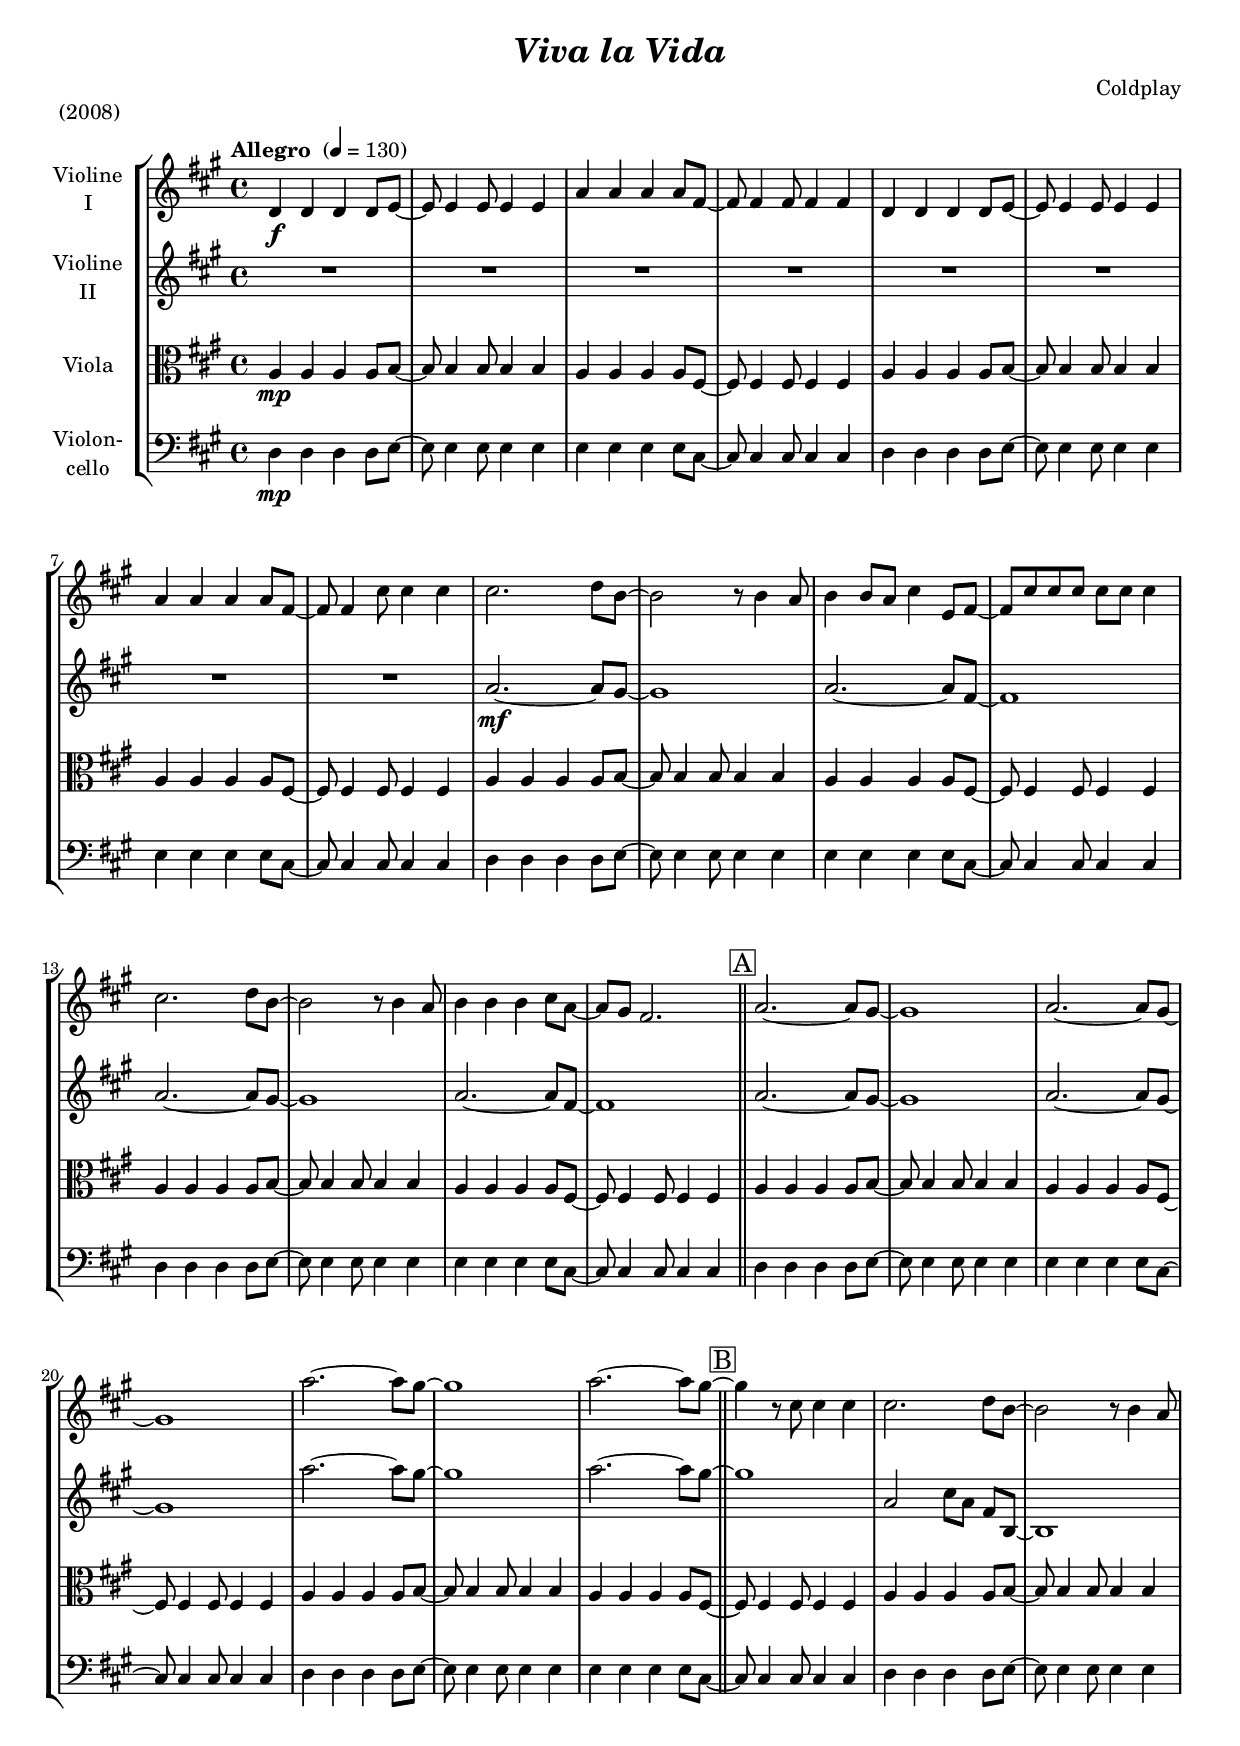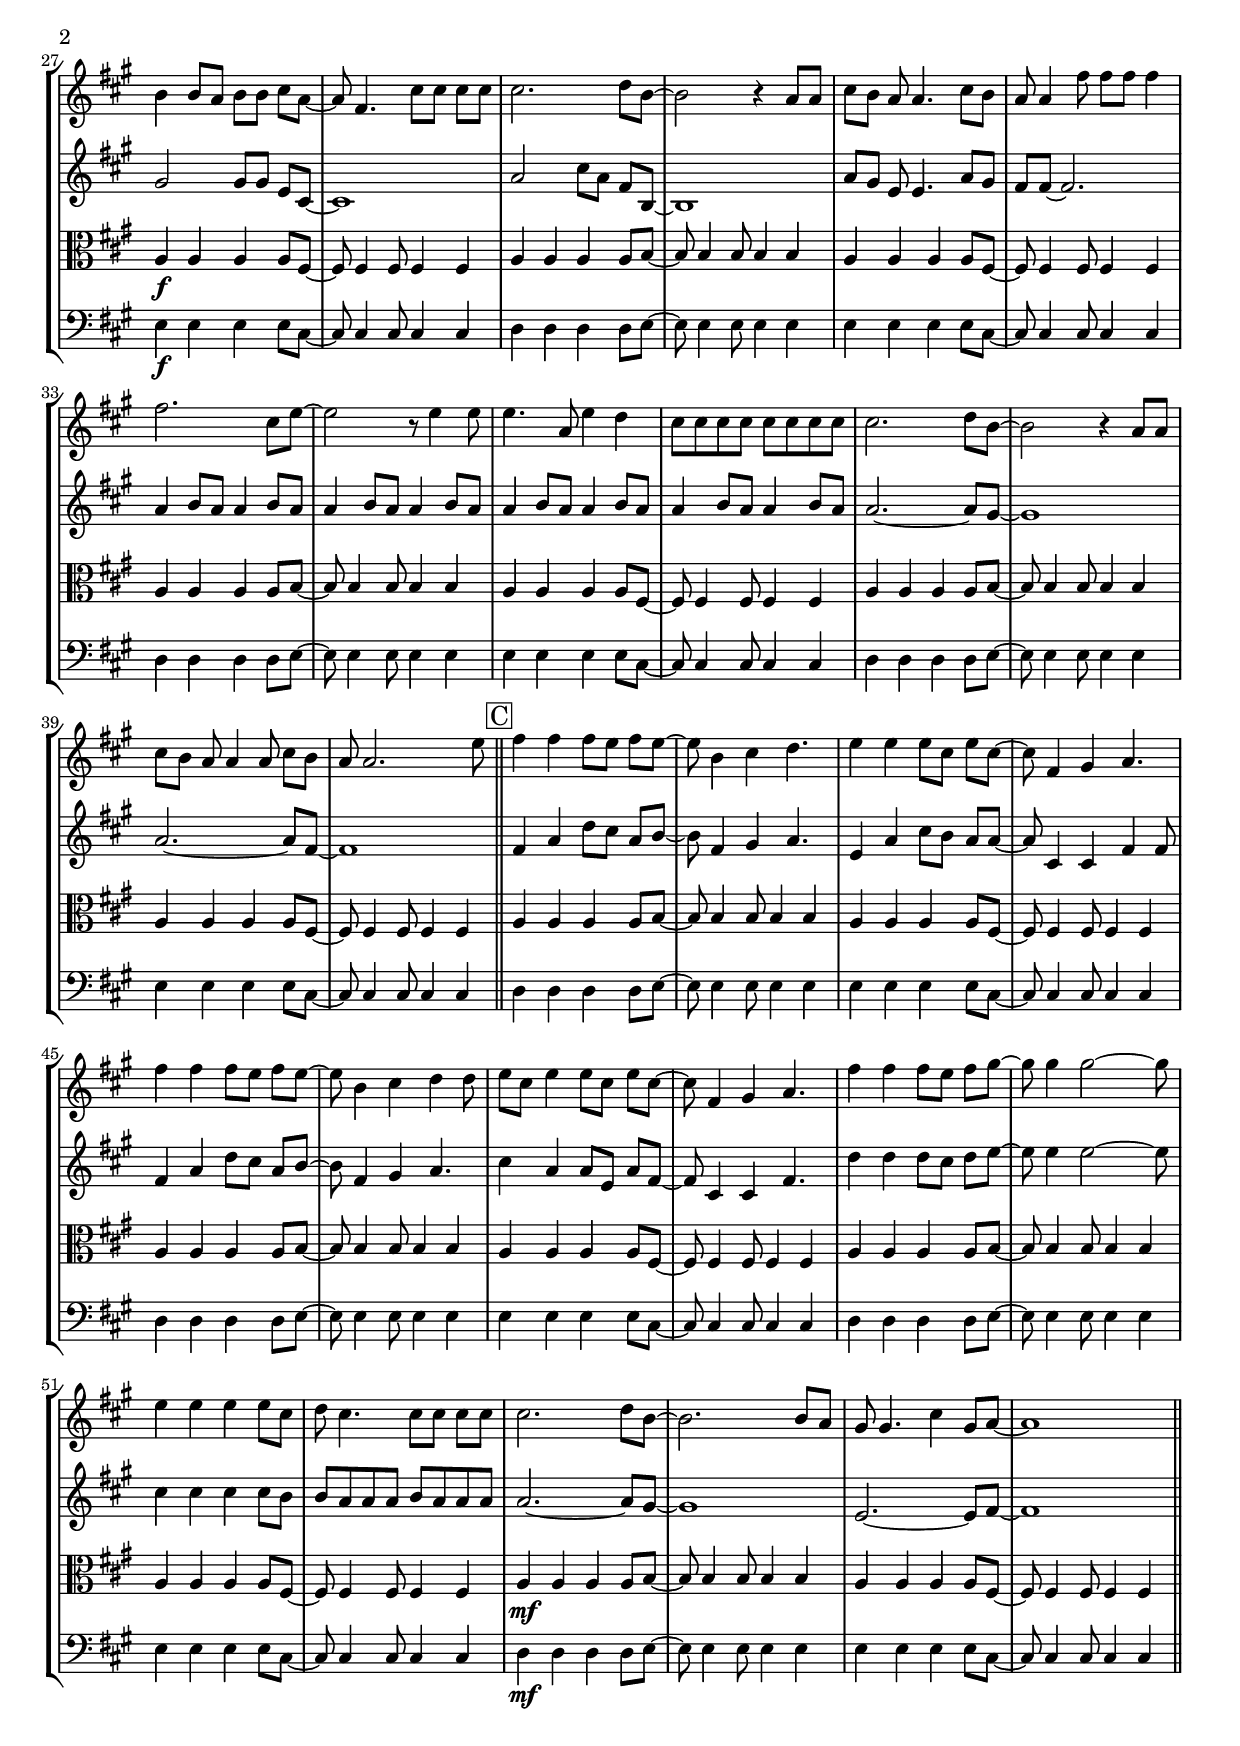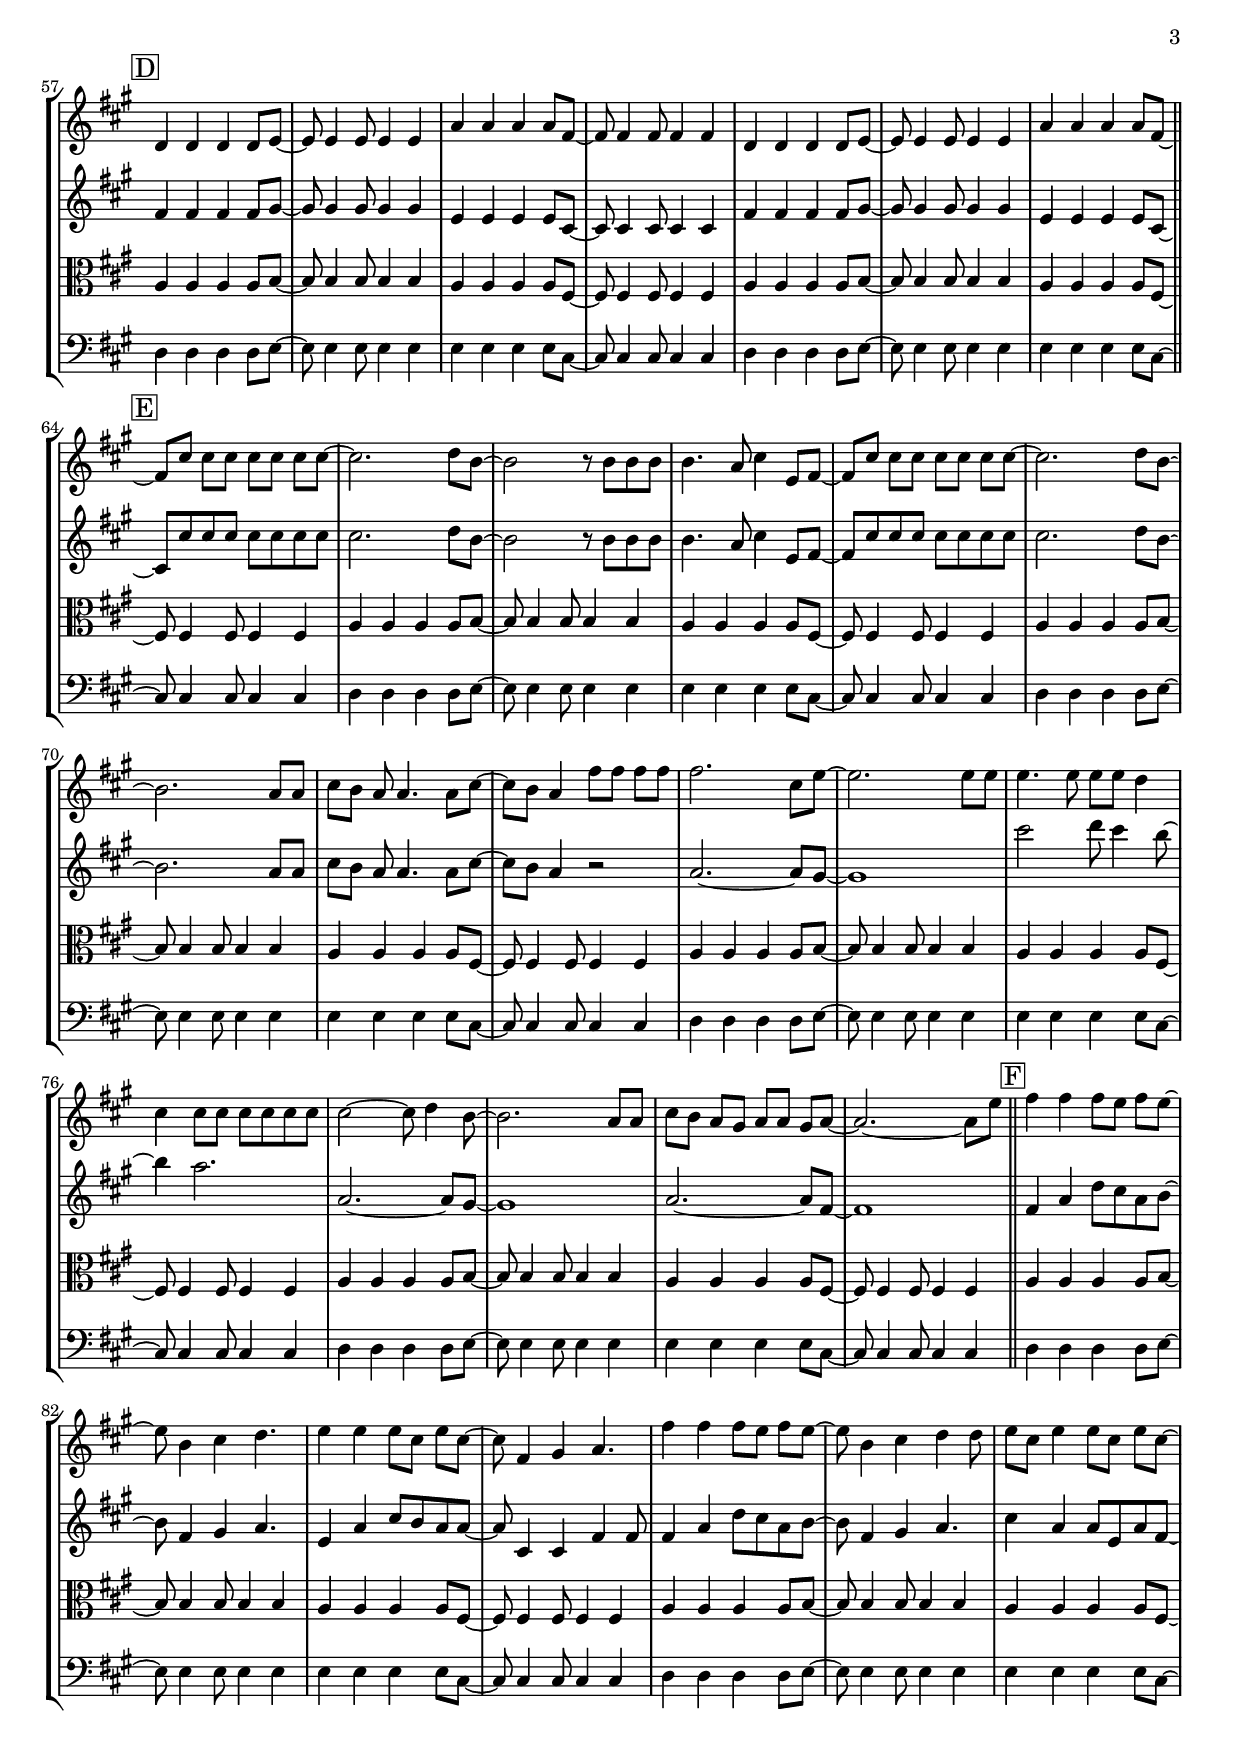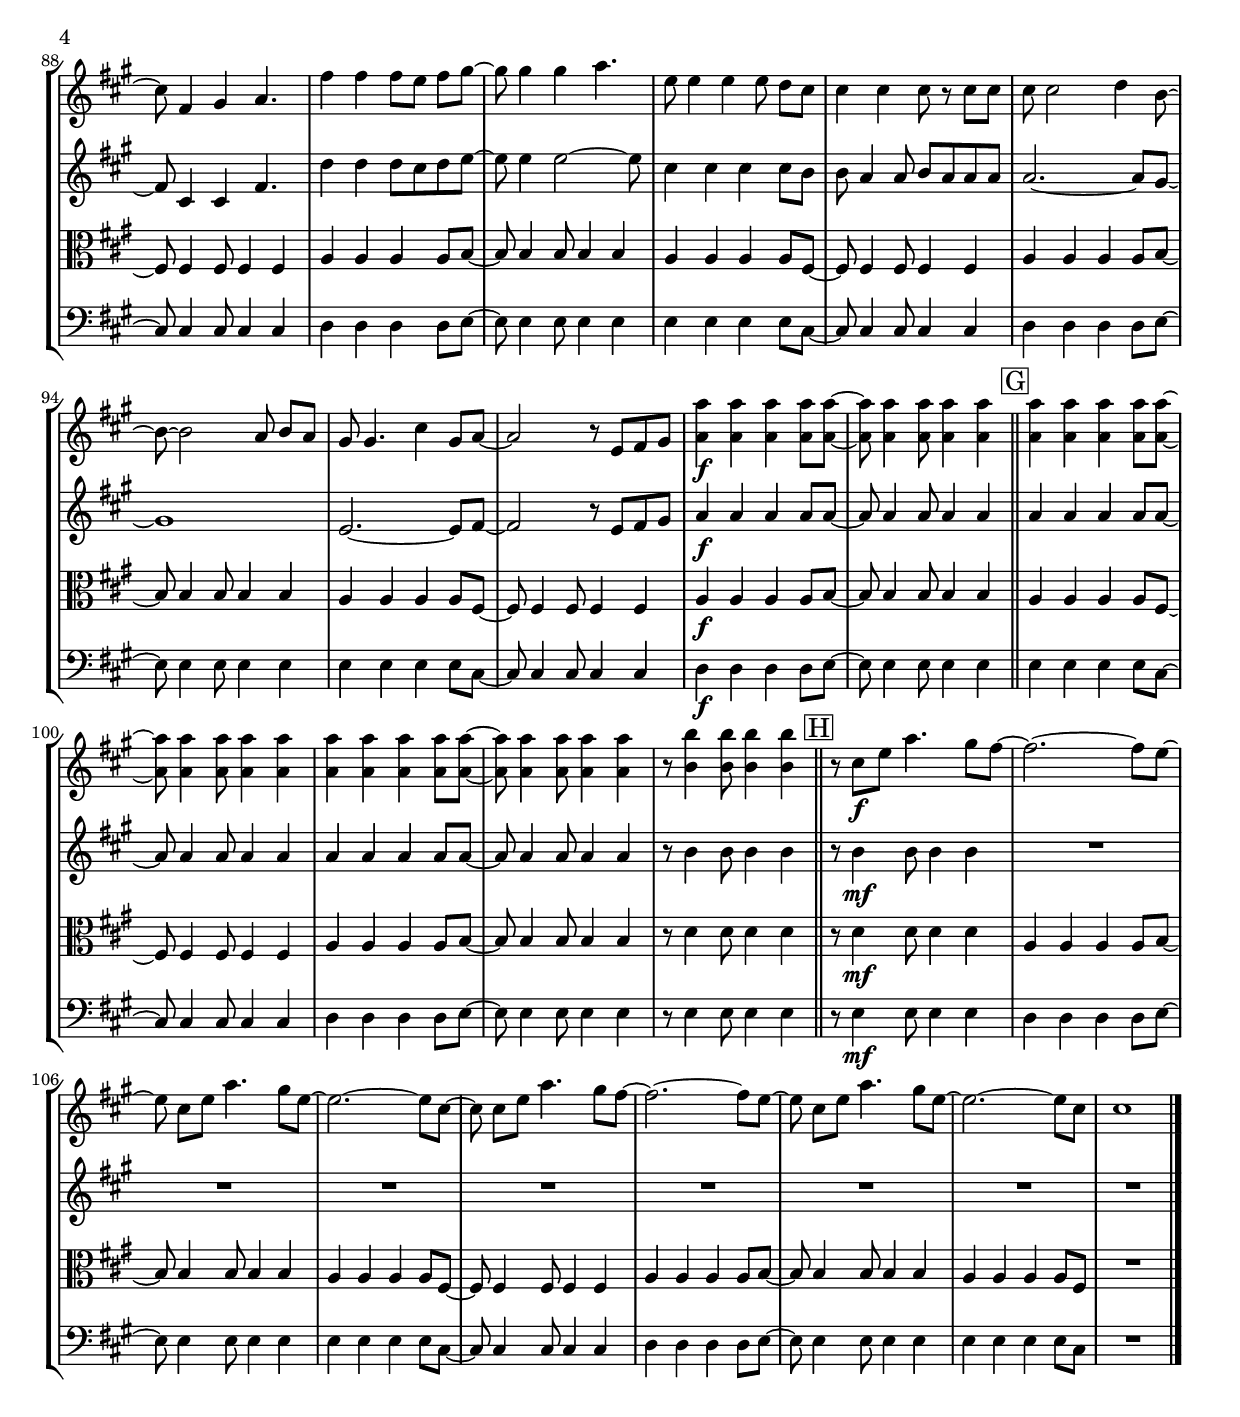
\version "2.18.2"
\include "deutsch.ly"
  
#(set-global-staff-size 18.35)

\header {
  title     = \markup \bold \italic "Viva la Vida"
  composer  = "Coldplay"
%  arranger  = ""
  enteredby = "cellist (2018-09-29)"
  piece     = "(2008)"
}

voiceconsts = {
  \key a \major
  \time 4/4
  \clef "treble"
%  \numericTimeSignature
  \compressFullBarRests
  % Set default beaming for all staves
  \set Timing.beamExceptions = #'()
  \set Timing.baseMoment     = #(ly:make-moment 1 4)
  \set Timing.beatStructure  = #'(1 1 1 1)
  \tempo "Allegro " 4=130
}

micl = "clarinet"
mifl = "flute"
miob = "oboe"
mifh = "french horn"
misx = "tenor sax"
mist = "string ensemble 1"
miba = "cello"

boxa = { \bar "||" \mark \markup \box "A" }
boxb = { \bar "||" \mark \markup \box "B" }
boxc = { \bar "||" \mark \markup \box "C" }
boxd = { \bar "||" \mark \markup \box "D" }
boxe = { \bar "||" \mark \markup \box "E" }
boxf = { \bar "||" \mark \markup \box "F" }
boxg = { \bar "||" \mark \markup \box "G" }
boxh = { \bar "||" \mark \markup \box "H" }

va = \relative c' {
  \voiceconsts

  d4\f d d d8 e~
  e e4 e8 e4 e
  a a a a8 fis~
  fis fis4 fis8 fis4 fis
  d d d d8 e~
  e e4 e8 e4 e
  
  a a a a8 fis~
  fis fis4 cis'8 cis4 cis
  cis2. d8 h~
  h2 r8 h4 a8
  h4 h8 a cis4 e,8 fis~

  fis[ cis' cis cis] cis cis cis4
  cis2. d8 h~
  h2 r8 h4 a8
  h4 h h cis8 a~
  a gis fis2. \boxa

  a~ a8 gis~
  gis1
  a2.~ a8 gis~
  gis1
  a'2.~ a8 gis~
  gis1
  a2.~ a8 gis~ \boxb
  gis4 r8 cis, cis4 cis
  cis2. d8 h~

  h2 r8 h4 a8
  h4 h8 a h h cis a~
  a fis4. cis'8 cis cis cis
  cis2. d8 h~

  h2 r4 a8 a
  cis h a a4. cis8 h
  a a4 fis'8 fis fis fis4
  fis2. cis8 e~

  e2 r8 e4 e8
  e4. a,8 e'4 d
  cis8[ cis cis cis] cis[ cis cis cis]
  cis2. d8 h~

  h2 r4 a8 a
  cis h a a4 a8 cis h
  a a2. e'8 \boxc
  fis4 fis fis8 e fis e~
  e h4 cis d4.

  e4 e e8 cis e cis~
  cis fis,4 gis a4.
  fis'4 fis fis8 e fis e~
  e h4 cis d d8

  e cis e4 e8 cis e cis~
  cis fis,4 gis a4.
  fis'4 fis fis8 e fis gis~
  gis gis4 gis2~ gis8

  e4 e e e8 cis
  d cis4. cis8 cis cis cis
  cis2. d8 h~
  h2. h8 a

  gis gis4. cis4 gis8 a~
  a1 \boxd
  d,4 d d d8 e~
  e e4 e8 e4 e
  a a a a8 fis~
  fis fis4 fis8 fis4 fis

  d d d d8 e~
  e e4 e8 e4 e
  a a a a8 fis~ \boxe
  fis cis' cis cis cis cis cis cis~
  cis2. d8 h~

  h2 r8 h[ h h]
  h4. a8 cis4 e,8 fis~
  fis cis' cis cis cis cis cis cis~

  cis2. d8 h~
  h2. a8 a
  cis h a a4. a8 cis~
  cis h a4 fis'8 fis fis fis

  fis2. cis8 e~
  e2. e8 e
  e4. e8 e e d4
  cis cis8 cis cis[ cis cis cis]
  cis2~ cis8 d4 h8~

  h2. a8 a
  cis h a gis a a gis a~
  a2.~ a8 e' \boxf
  fis4 fis fis8 e fis e~

  e h4 cis d4.
  e4 e e8 cis e cis~
  cis fis,4 gis a4.
  fis'4 fis fis8 e fis e~

  e h4 cis d4 d8
  e cis e4 e8 cis e cis~
  cis fis,4 gis a4.
  fis'4 fis fis8 e fis gis~

  gis gis4 gis a4.
  e8 e4 e e8 d cis
  cis4 cis cis8 r cis cis
  cis cis2 d4 h8~

  h~ h2 a8 h a
  gis gis4. cis4 gis8 a~
  a2 r8 e[ fis gis]
  <a a'>4\f <a a'> <a a'> <a a'>8 <a a'>~
  <a a'> <a a'>4 <a a'>8 <a a'>4 <a a'> \boxg

  <a a'> <a a'> <a a'> <a a'>8 <a a'>~
  <a a'> <a a'>4 <a a'>8 <a a'>4 <a a'>
  <a a'> <a a'> <a a'> <a a'>8 <a a'>~
  <a a'> <a a'>4 <a a'>8 <a a'>4 <a a'>
  r8 <h h'>4 <h h'>8 <h h'>4 <h h'> \boxh

  r8 cis[\f e] a4. gis8 fis~
  fis2.~ fis8 e~
  e cis[ e] a4. gis8 e~
  e2.~ e8 cis~
  cis cis[ e] a4. gis8 fis~
  fis2.~ fis8 e~
  e cis[ e] a4. gis8 e~

  e2.~ e8 cis
  cis1 \bar "|."
}

vb = \relative c'' {
  \voiceconsts

  R1*8
  a2.~\mf a8 gis~
  gis1
  a2.~ a8 fis~
  fis1
  a2.~ a8 gis~
  gis1
  a2.~ a8 fis~
  fis1 \boxa
  a2.~ a8 gis~

  gis1
  a2.~ a8 gis~
  gis1
  a'2.~ a8 gis~
  gis1
  a2.~ a8 gis~ \boxb
  gis1
  a,2 cis8 a fis h,~
  h1
  gis'2 gis8 gis e cis~

  cis1
  a'2 cis8 a fis h,~
  h1
  a'8 gis e e4. a8 gis
  fis fis~ fis2.
  a4 h8 a a4 h8 a
  a4 h8 a a4 h8 a
  a4 h8 a a4 h8 a

  a4 h8 a a4 h8 a
  a2.~ a8 gis~
  gis1
  a2.~ a8 fis~
  fis1 \boxc
  fis4 a d8 cis a h~
  h fis4 gis a4.
  e4 a cis8 h a a~

  a cis,4 cis fis fis8
  fis 4 a d8 cis a h~
  h fis4 gis a4.
  cis4 a a8 e a fis~
  fis cis4 cis fis4.
  d'4 d d8 cis d e~

  e e4 e2~ e8
  cis4 cis cis cis8 h
  h[ a a a] h[ a a a]
  a2.~ a8 gis~
  gis1
  e2.~ e8 fis~
  fis1 \boxd
  fis4 fis fis fis8 gis~

  gis gis4 gis8 gis4 gis
  e e e e8 cis~
  cis cis4 cis8 cis4 cis
  fis fis fis fis8 gis~
  gis gis4 gis8 gis4 gis
  e e e e8 cis~

  cis[ cis' cis cis] cis[ cis cis cis]
  cis2. d8 h~
  h2 r8 h[ h h]
  h4. a8 cis4 e,8 fis~
  fis[ cis' cis cis] cis[ cis cis cis]
  cis2. d8 h~

  h2. a8 a
  cis h a a4. a8 cis~
  cis h a4 r2
  a2.~ a8 gis~
  gis1
  cis'2 d8 cis4 h8~
  h4 a2.
  a,~ a8 gis~

  gis1
  a2.~ a8 fis~
  fis1
  fis4 a d8[ cis a h]~
  h fis4 gis a4.
  e4 a cis8[ h a a]~
  a cis,4 cis fis fis8

  fis4 a d8[ cis a h]~
  h fis4 gis a4.
  cis4 a a8[ e a fis]~
  fis cis4 cis fis4.
  d'4 d d8[ cis d e]~
  e e4 e2~ e8
  cis4 cis cis cis8 h

  h a4 a8 h[ a a a]
  a2.~ a8 gis~
  gis1
  e2.~ e8 fis~
  fis2 r8 e[ fis gis]
  a4\f a a a8 a~
  a a4 a8 a4 a \boxg

  a a a a8 a~
  a a4 a8 a4 a
  a a a a8 a~
  a a4 a8 a4 a
  r8 h4 h8 h4 h \boxh
  r8 h4\mf h8 h4 h
  R1*8 \bar "|."
}

vc = \relative c' {
  \voiceconsts
  \clef "alto"

  a4\mp a a a8 h~
  h h4 h8 h4 h
  a4 a a a8 fis~
  fis fis4 fis8 fis4 fis
  a a a a8 h~
  h h4 h8 h4 h
  
  a4 a a a8 fis~
  fis fis4 fis8 fis4 fis
  a a a a8 h~
  h h4 h8 h4 h
  a4 a a a8 fis~
  fis fis4 fis8 fis4 fis
  
  a a a a8 h~
  h h4 h8 h4 h
  a4 a a a8 fis~
  fis fis4 fis8 fis4 fis \boxa
  a a a a8 h~
  h h4 h8 h4 h
  
  a4 a a a8 fis~
  fis fis4 fis8 fis4 fis
  a a a a8 h~
  h h4 h8 h4 h
  a4 a a a8 fis~ \boxb
  fis fis4 fis8 fis4 fis
  
  a a a a8 h~
  h h4 h8 h4 h
  a4\f a a a8 fis~
  fis fis4 fis8 fis4 fis
  a a a a8 h~
  h h4 h8 h4 h
  
  a4 a a a8 fis~
  fis fis4 fis8 fis4 fis
  a a a a8 h~
  h h4 h8 h4 h
  a4 a a a8 fis~
  fis fis4 fis8 fis4 fis
  
  a a a a8 h~
  h h4 h8 h4 h
  a4 a a a8 fis~
  fis fis4 fis8 fis4 fis \boxc
  a a a a8 h~
  h h4 h8 h4 h
  
  a4 a a a8 fis~
  fis fis4 fis8 fis4 fis
  a a a a8 h~
  h h4 h8 h4 h
  a4 a a a8 fis~
  fis fis4 fis8 fis4 fis
  
  a a a a8 h~
  h h4 h8 h4 h
  a4 a a a8 fis~
  fis fis4 fis8 fis4 fis
  a\mf a a a8 h~
  h h4 h8 h4 h
  a4 a a a8 fis~
  fis fis4 fis8 fis4 fis \boxd
  a a a a8 h~
  h h4 h8 h4 h
  a4 a a a8 fis~
  fis fis4 fis8 fis4 fis

  a a a a8 h~
  h h4 h8 h4 h
  a4 a a a8 fis~ \boxe
  fis fis4 fis8 fis4 fis
  a a a a8 h~
  h h4 h8 h4 h
  
  a4 a a a8 fis~
  fis fis4 fis8 fis4 fis
  a a a a8 h~
  h h4 h8 h4 h
  a4 a a a8 fis~
  fis fis4 fis8 fis4 fis
  
  a a a a8 h~
  h h4 h8 h4 h
  a4 a a a8 fis~
  fis fis4 fis8 fis4 fis
  a a a a8 h~
  h h4 h8 h4 h
  
  a4 a a a8 fis~
  fis fis4 fis8 fis4 fis \boxf
  a a a a8 h~
  h h4 h8 h4 h
  a4 a a a8 fis~
  fis fis4 fis8 fis4 fis
  
  a a a a8 h~
  h h4 h8 h4 h
  a4 a a a8 fis~
  fis fis4 fis8 fis4 fis
  a a a a8 h~
  h h4 h8 h4 h
  
  a4 a a a8 fis~
  fis fis4 fis8 fis4 fis
  a a a a8 h~
  h h4 h8 h4 h
  a4 a a a8 fis~
  fis fis4 fis8 fis4 fis
  
  a\f a a a8 h~
  h h4 h8 h4 h \boxg
  a4 a a a8 fis~
  fis fis4 fis8 fis4 fis
  a a a a8 h~
  h h4 h8 h4 h

  r8 d4 d8 d4 d \boxh
  r8 d4\mf d8 d4 d
  a a a a8 h~
  h h4 h8 h4 h
  a a a a8 fis~
  fis fis4 fis8 fis4 fis

  a a a a8 h~
  h h4 h8 h4 h
  a a a a8 fis
  R1 \bar "|."
}

vd = \relative c {
  \voiceconsts
  \clef "bass"

  d4\mp d d d8 e~
  e e4 e8 e4 e
  e e e e8 cis~
  cis cis4 cis8 cis4 cis
  d d d d8 e~
  e e4 e8 e4 e
  
  e e e e8 cis~
  cis cis4 cis8 cis4 cis
  d d d d8 e~
  e e4 e8 e4 e
  e e e e8 cis~
  cis cis4 cis8 cis4 cis
  d d d d8 e~
  
  e e4 e8 e4 e
  e e e e8 cis~
  cis cis4 cis8 cis4 cis \boxa
  d d d d8 e~
  e e4 e8 e4 e
  e e e e8 cis~
  
  cis cis4 cis8 cis4 cis
  d d d d8 e~
  e e4 e8 e4 e
  e e e e8 cis~ \boxb
  cis cis4 cis8 cis4 cis
  d d d d8 e~
  
  e e4 e8 e4 e
  e\f e e e8 cis~
  cis cis4 cis8 cis4 cis
  d d d d8 e~
  e e4 e8 e4 e
  e e e e8 cis~
  cis cis4 cis8 cis4 cis
  
  d d d d8 e~
  e e4 e8 e4 e
  e e e e8 cis~
  cis cis4 cis8 cis4 cis
  d d d d8 e~
  e e4 e8 e4 e
  e e e e8 cis~
  
  cis cis4 cis8 cis4 cis \boxc
  d d d d8 e~
  e e4 e8 e4 e
  e e e e8 cis~
  cis cis4 cis8 cis4 cis
  d d d d8 e~
  e e4 e8 e4 e

  e e e e8 cis~
  cis cis4 cis8 cis4 cis
  d d d d8 e~
  e e4 e8 e4 e
  e e e e8 cis~
  cis cis4 cis8 cis4 cis
  d\mf d d d8 e~
  
  e e4 e8 e4 e
  e e e e8 cis~
  cis cis4 cis8 cis4 cis \boxd
  d d d d8 e~
  e e4 e8 e4 e
  e e e e8 cis~
  
  cis cis4 cis8 cis4 cis
  d d d d8 e~
  e e4 e8 e4 e
  e e e e8 cis~ \boxe
  cis cis4 cis8 cis4 cis
  d d d d8 e~
  e e4 e8 e4 e

  e e e e8 cis~
  cis cis4 cis8 cis4 cis
  d d d d8 e~
  e e4 e8 e4 e
  e e e e8 cis~
  cis cis4 cis8 cis4 cis
  d d d d8 e~
  
  e e4 e8 e4 e
  e e e e8 cis~
  cis cis4 cis8 cis4 cis
  d d d d8 e~
  e e4 e8 e4 e
  e e e e8 cis~
  cis cis4 cis8 cis4 cis \boxf
  
  d d d d8 e~
  e e4 e8 e4 e
  e e e e8 cis~
  cis cis4 cis8 cis4 cis
  d d d d8 e~
  e e4 e8 e4 e
  e e e e8 cis~
  
  cis cis4 cis8 cis4 cis
  d d d d8 e~
  e e4 e8 e4 e
  e e e e8 cis~
  cis cis4 cis8 cis4 cis
  d d d d8 e~
  e e4 e8 e4 e

  e e e e8 cis~
  cis cis4 cis8 cis4 cis
  d\f d d d8 e~
  e e4 e8 e4 e \boxg
  e e e e8 cis~
  cis cis4 cis8 cis4 cis

  d d d d8 e~
  e e4 e8 e4 e
  r8 e4 e8 e4 e
  r8 e4\mf e8 e4 e
  d d d d8 e~
  e e4 e8 e4 e
  e e e e8 cis~

  cis cis4 cis8 cis4 cis
  d d d d8 e~
  e e4 e8 e4 e
  e e e e8 cis
  R1 \bar "|."
}


music = \new StaffGroup <<
      \new Staff {
	\set Staff.midiInstrument = \mist
	\set Staff.instrumentName = \markup \center-column { "Violine" "I" }
	\transpose a a { \va }
      }

      \new Staff {
	\set Staff.midiInstrument = \mist
	\set Staff.instrumentName = \markup \center-column { "Violine" "II" }
	\transpose a a { \vb }
      }

      \new Staff {
	\set Staff.midiInstrument = \mist
	\set Staff.instrumentName = \markup \center-column { "Viola" }
	\transpose a a { \vc }
      }

      \new Staff {
	\set Staff.midiInstrument = \miba
	\set Staff.instrumentName = \markup \center-column { "Violon-" "cello" }
	\transpose a a { \vd }
      }
>>

\book {
  \score {
    \music
    \layout {}
  }

  \score {
    \unfoldRepeats \music

    \midi {
      \context {
        \Score
      }
    }
  }
}
